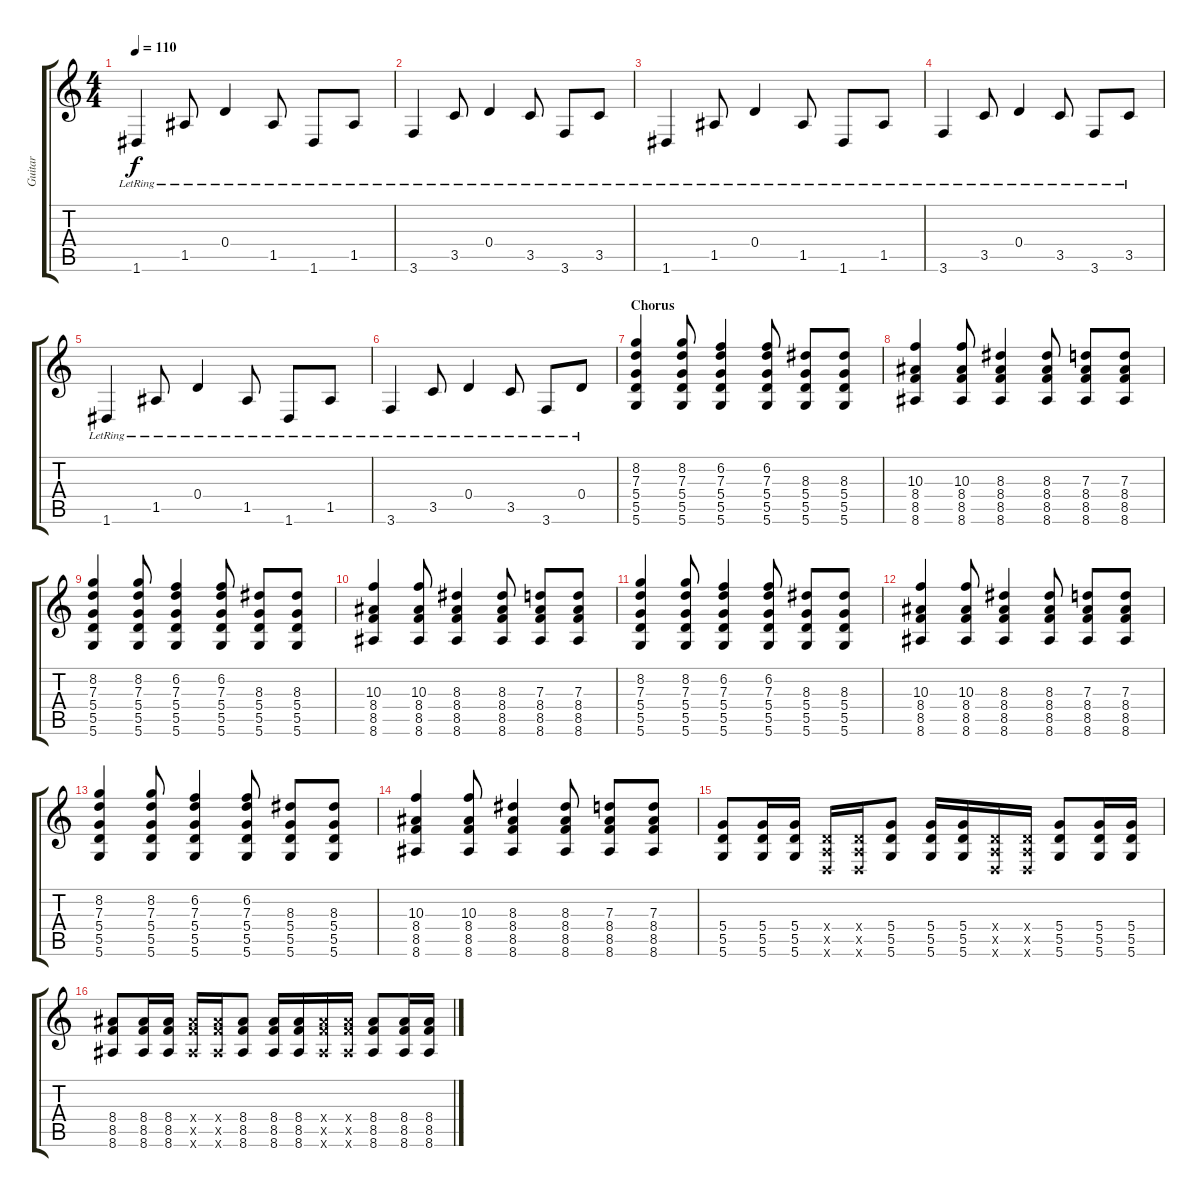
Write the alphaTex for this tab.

\track ("Guitar" "Guitar") {instrument electricguitarjazz}
\staff {score tabs}
\tuning (E4 B3 G3 D3 A2 D2) {hide}
\ts (4 4)
\tempo 110
\clef g2
\ks c
1.6{lr}.4{dy f} 1.5{lr}.8 0.4{lr}.4 1.5{lr}.8 1.6{lr}.8 1.5{lr}.8 |
3.6{lr}.4 3.5{lr}.8 0.4{lr}.4 3.5{lr}.8 3.6{lr}.8 3.5{lr}.8 |
1.6{lr}.4 1.5{lr}.8 0.4{lr}.4 1.5{lr}.8 1.6{lr}.8 1.5{lr}.8 |
3.6{lr}.4 3.5{lr}.8 0.4{lr}.4 3.5{lr}.8 3.6{lr}.8 3.5{lr}.8 |
1.6{lr}.4 1.5{lr}.8 0.4{lr}.4 1.5{lr}.8 1.6{lr}.8 1.5{lr}.8 |
3.6{lr}.4 3.5{lr}.8 0.4{lr}.4 3.5{lr}.8 3.6{lr}.8 0.4{lr}.8 |
\section ("" "Chorus")
(8.2 7.3 5.4 5.5 5.6).4{instrument distortionguitar} (8.2 7.3 5.4 5.5 5.6).8 (6.2 7.3 5.4 5.5 5.6).4 (6.2 7.3 5.4 5.5 5.6).8 (8.3 5.4 5.5 5.6).8 (8.3 5.4 5.5 5.6).8 |
(10.3 8.4 8.5 8.6).4 (10.3 8.4 8.5 8.6).8 (8.3 8.4 8.5 8.6).4 (8.3 8.4 8.5 8.6).8 (7.3 8.4 8.5 8.6).8 (7.3 8.4 8.5 8.6).8 |
(8.2 7.3 5.4 5.5 5.6).4 (8.2 7.3 5.4 5.5 5.6).8 (6.2 7.3 5.4 5.5 5.6).4 (6.2 7.3 5.4 5.5 5.6).8 (8.3 5.4 5.5 5.6).8 (8.3 5.4 5.5 5.6).8 |
(10.3 8.4 8.5 8.6).4 (10.3 8.4 8.5 8.6).8 (8.3 8.4 8.5 8.6).4 (8.3 8.4 8.5 8.6).8 (7.3 8.4 8.5 8.6).8 (7.3 8.4 8.5 8.6).8 |
(8.2 7.3 5.4 5.5 5.6).4 (8.2 7.3 5.4 5.5 5.6).8 (6.2 7.3 5.4 5.5 5.6).4 (6.2 7.3 5.4 5.5 5.6).8 (8.3 5.4 5.5 5.6).8 (8.3 5.4 5.5 5.6).8 |
(10.3 8.4 8.5 8.6).4 (10.3 8.4 8.5 8.6).8 (8.3 8.4 8.5 8.6).4 (8.3 8.4 8.5 8.6).8 (7.3 8.4 8.5 8.6).8 (7.3 8.4 8.5 8.6).8 |
(8.2 7.3 5.4 5.5 5.6).4 (8.2 7.3 5.4 5.5 5.6).8 (6.2 7.3 5.4 5.5 5.6).4 (6.2 7.3 5.4 5.5 5.6).8 (8.3 5.4 5.5 5.6).8 (8.3 5.4 5.5 5.6).8 |
(10.3 8.4 8.5 8.6).4 (10.3 8.4 8.5 8.6).8 (8.3 8.4 8.5 8.6).4 (8.3 8.4 8.5 8.6).8 (7.3 8.4 8.5 8.6).8 (7.3 8.4 8.5 8.6).8 |
(5.4 5.5 5.6).8 (5.4 5.5 5.6).16 (5.4 5.5 5.6).16 (0.4{x} 0.5{x} 0.6{x}).16 (0.4{x} 0.5{x} 0.6{x}).16 (5.4 5.5 5.6).8 (5.4 5.5 5.6).16 (5.4 5.5 5.6).16 (0.4{x} 0.5{x} 0.6{x}).16 (0.4{x} 0.5{x} 0.6{x}).16 (5.4 5.5 5.6).8 (5.4 5.5 5.6).16 (5.4 5.5 5.6).16 |
(8.4 8.5 8.6).8 (8.4 8.5 8.6).16 (8.4 8.5 8.6).16 (8.4{x} 8.5{x} 8.6{x}).16 (8.4{x} 8.5{x} 8.6{x}).16 (8.4 8.5 8.6).8 (8.4 8.5 8.6).16 (8.4 8.5 8.6).16 (8.4{x} 8.5{x} 8.6{x}).16 (8.4{x} 8.5{x} 8.6{x}).16 (8.4 8.5 8.6).8 (8.4 8.5 8.6).16 (8.4 8.5 8.6).16
